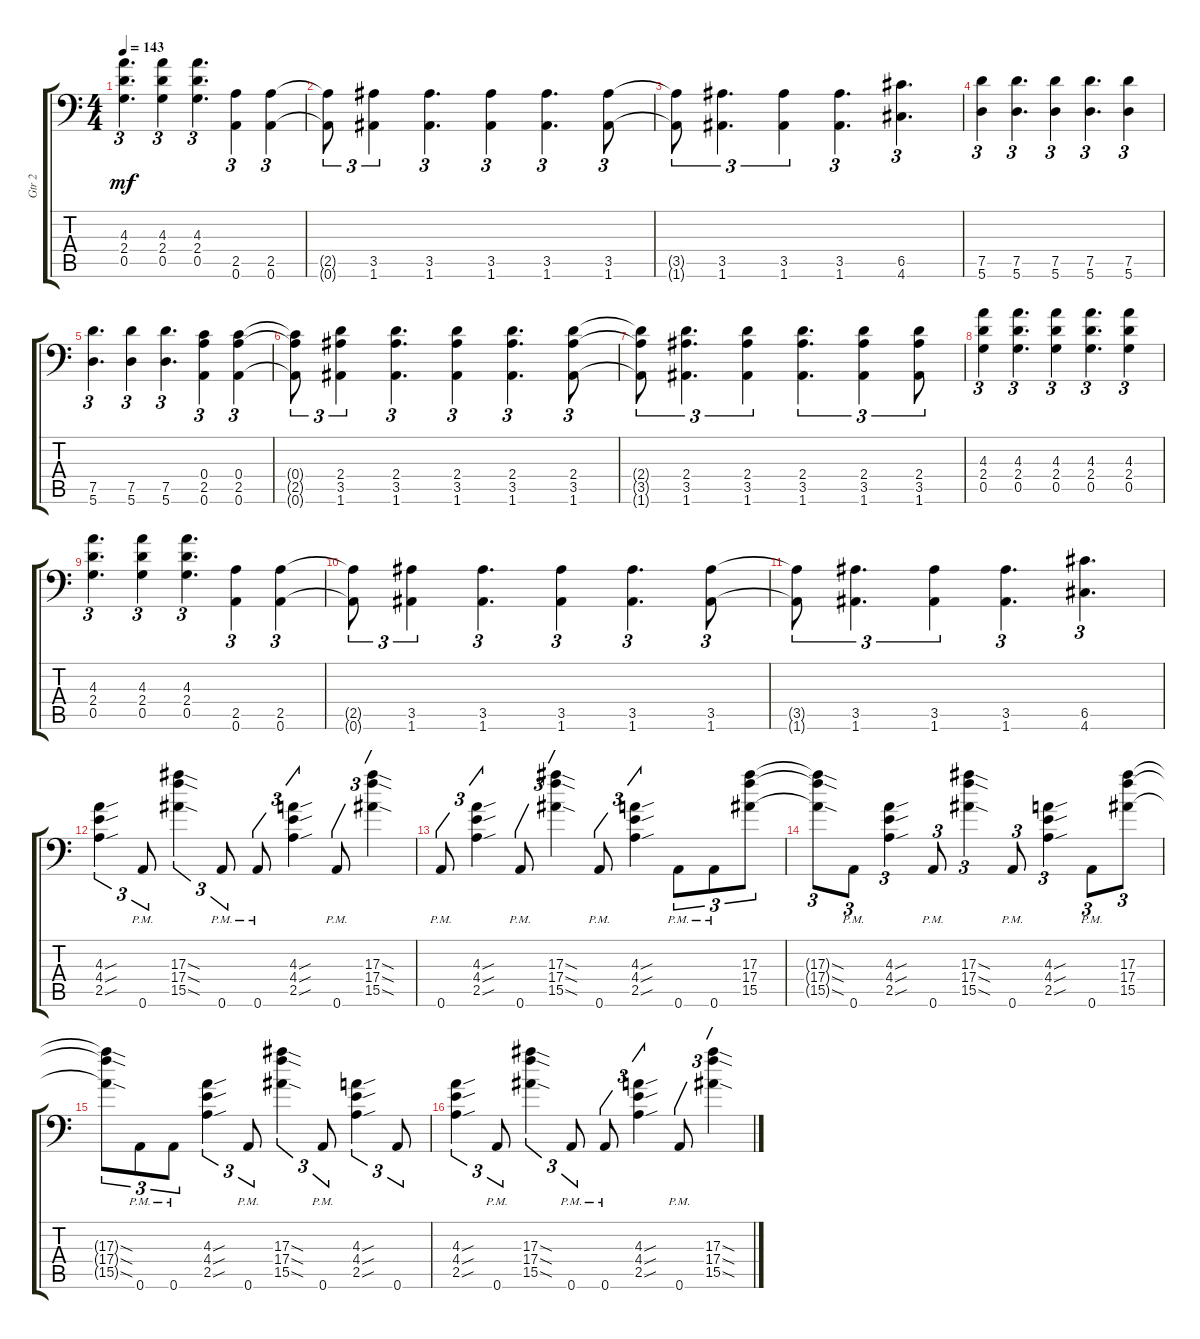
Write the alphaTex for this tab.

\track ("Gtr 2" "Gtr 2") {instrument electricguitarclean}
\staff {score tabs}
\tuning (D4 A3 F3 C3 G2 A1) {hide}
\ts (4 4)
\tempo 143
\clef f4
\ks c
(4.3 2.4 0.5).4{d tu (3 2) dy mf} (4.3 2.4 0.5).4{tu (3 2)} (4.3 2.4 0.5).4{d tu (3 2)} (2.5 0.6).4{tu (3 2)} (2.5 0.6).4{tu (3 2)} |
(2.5{t} 0.6{t}).8{tu (3 2)} (3.5 1.6).4{tu (3 2)} (3.5 1.6).4{d tu (3 2)} (3.5 1.6).4{tu (3 2)} (3.5 1.6).4{d tu (3 2)} (3.5 1.6).8{tu (3 2)} |
(3.5{t} 1.6{t}).8{tu (3 2)} (3.5 1.6).4{d tu (3 2)} (3.5 1.6).4{tu (3 2)} (3.5 1.6).4{d tu (3 2)} (6.5 4.6).4{d tu (3 2)} |
(7.5 5.6).4{tu (3 2)} (7.5 5.6).4{d tu (3 2)} (7.5 5.6).4{tu (3 2)} (7.5 5.6).4{d tu (3 2)} (7.5 5.6).4{tu (3 2)} |
(7.5 5.6).4{d tu (3 2)} (7.5 5.6).4{tu (3 2)} (7.5 5.6).4{d tu (3 2)} (0.4 2.5 0.6).4{tu (3 2)} (0.4 2.5 0.6).4{tu (3 2)} |
(0.4{t} 2.5{t} 0.6{t}).8{tu (3 2)} (2.4 3.5 1.6).4{tu (3 2)} (2.4 3.5 1.6).4{d tu (3 2)} (2.4 3.5 1.6).4{tu (3 2)} (2.4 3.5 1.6).4{d tu (3 2)} (2.4 3.5 1.6).8{tu (3 2)} |
(2.4{t} 3.5{t} 1.6{t}).8{tu (3 2)} (2.4 3.5 1.6).4{d tu (3 2)} (2.4 3.5 1.6).4{tu (3 2)} (2.4 3.5 1.6).4{d tu (3 2)} (2.4 3.5 1.6).4{tu (3 2)} (2.4 3.5 1.6).8{tu (3 2)} |
(4.3 2.4 0.5).4{tu (3 2)} (4.3 2.4 0.5).4{d tu (3 2)} (4.3 2.4 0.5).4{tu (3 2)} (4.3 2.4 0.5).4{d tu (3 2)} (4.3 2.4 0.5).4{tu (3 2)} |
(4.3 2.4 0.5).4{d tu (3 2)} (4.3 2.4 0.5).4{tu (3 2)} (4.3 2.4 0.5).4{d tu (3 2)} (2.5 0.6).4{tu (3 2)} (2.5 0.6).4{tu (3 2)} |
(2.5{t} 0.6{t}).8{tu (3 2)} (3.5 1.6).4{tu (3 2)} (3.5 1.6).4{d tu (3 2)} (3.5 1.6).4{tu (3 2)} (3.5 1.6).4{d tu (3 2)} (3.5 1.6).8{tu (3 2)} |
(3.5{t} 1.6{t}).8{tu (3 2)} (3.5 1.6).4{d tu (3 2)} (3.5 1.6).4{tu (3 2)} (3.5 1.6).4{d tu (3 2)} (6.5 4.6).4{d tu (3 2)} |
(4.3{sou} 4.4{sou} 2.5{sou}).4{tu (3 2)} 0.6{pm}.8{tu (3 2)} (17.3{sod} 17.4{sod} 15.5{sod}).4{tu (3 2)} 0.6{pm}.8{tu (3 2)} 0.6{pm}.8{tu (3 2)} (4.3{sou} 4.4{sou} 2.5{sou}).4{tu (3 2)} 0.6{pm}.8{tu (3 2)} (17.3{sod} 17.4{sod} 15.5{sod}).4{tu (3 2)} |
0.6{pm}.8{tu (3 2)} (4.3{sou} 4.4{sou} 2.5{sou}).4{tu (3 2)} 0.6{pm}.8{tu (3 2)} (17.3{sod} 17.4{sod} 15.5{sod}).4{tu (3 2)} 0.6{pm}.8{tu (3 2)} (4.3{sou} 4.4{sou} 2.5{sou}).4{tu (3 2)} 0.6{pm}.8{tu (3 2)} 0.6{pm}.8{tu (3 2)} (17.3 17.4 15.5).8{tu (3 2)} |
(17.3{sod t} 17.4{sod t} 15.5{sod t}).8{tu (3 2)} 0.6{pm}.8{tu (3 2)} (4.3{sou} 4.4{sou} 2.5{sou}).4{tu (3 2)} 0.6{pm}.8{tu (3 2)} (17.3{sod} 17.4{sod} 15.5{sod}).4{tu (3 2)} 0.6{pm}.8{tu (3 2)} (4.3{sou} 4.4{sou} 2.5{sou}).4{tu (3 2)} 0.6{pm}.8{tu (3 2)} (17.3 17.4 15.5).8{tu (3 2)} |
(17.3{sod t} 17.4{sod t} 15.5{sod t}).8{tu (3 2)} 0.6{pm}.8{tu (3 2)} 0.6{pm}.8{tu (3 2)} (4.3{sou} 4.4{sou} 2.5{sou}).4{tu (3 2)} 0.6{pm}.8{tu (3 2)} (17.3{sod} 17.4{sod} 15.5{sod}).4{tu (3 2)} 0.6{pm}.8{tu (3 2)} (4.3{sou} 4.4{sou} 2.5{sou}).4{tu (3 2)} 0.6.8{tu (3 2)} |
(4.3{sou} 4.4{sou} 2.5{sou}).4{tu (3 2)} 0.6{pm}.8{tu (3 2)} (17.3{sod} 17.4{sod} 15.5{sod}).4{tu (3 2)} 0.6{pm}.8{tu (3 2)} 0.6{pm}.8{tu (3 2)} (4.3{sou} 4.4{sou} 2.5{sou}).4{tu (3 2)} 0.6{pm}.8{tu (3 2)} (17.3{sod} 17.4{sod} 15.5{sod}).4{tu (3 2)}
